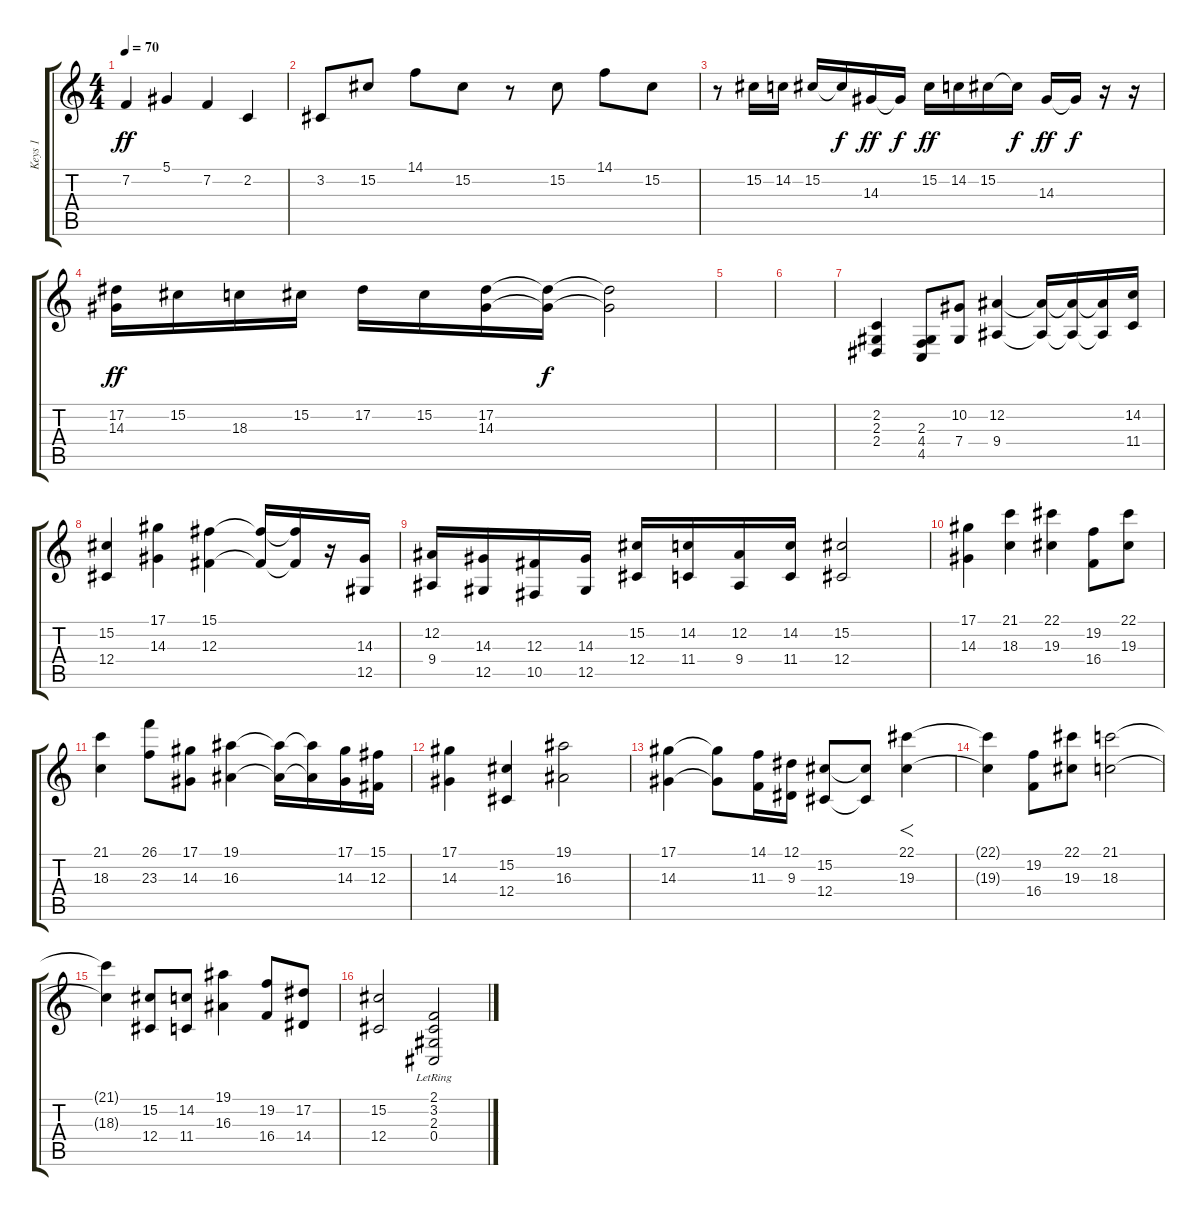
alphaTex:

\track ("Keys 1" "Keys 1") {instrument stringensemble1}
\staff {score tabs}
\tuning (Eb4 Bb3 Gb3 Db3 Ab2 Eb2) {hide}
\ts (4 4)
\tempo 70
\clef g2
\ks c
7.2.4{dy ff} 5.1.4 7.2.4 2.2.4 |
3.2.8 15.2.8 14.1.8 15.2.8 r.8 15.2.8 14.1.8 15.2.8 |
r.8 15.2.16 14.2.16 15.2.16 15.2{t}.16{dy f} 14.3.16{dy ff} 14.3{t}.16{dy f} 15.2.16{dy ff} 14.2.16 15.2.16 15.2{t}.16{dy f} 14.3.16{dy ff} 14.3{t}.16{dy f} r.16 r.16 |
(17.2 14.3).16{dy ff} 15.2.16 18.3.16 15.2.16 17.2.16 15.2.16 (17.2 14.3).16 (17.2{t} 14.3{t}).16{dy f} (17.2{t} 14.3{t}).2 |
|
|
(2.2 2.3 2.4).4 (2.3 4.4 4.5).8 (10.2 7.4).8 (12.2 9.4).4 (12.2{t} 9.4{t}).16 (12.2{t} 9.4{t}).16 (12.2{t} 9.4{t}).16 (14.2 11.4).16 |
(15.2 12.4).4 (17.1 14.3).4 (15.1 12.3).4 (15.1{t} 12.3{t}).16 (15.1{t} 12.3{t}).16 r.16 (14.3 12.5).16 |
(12.2 9.4).16 (14.3 12.5).16 (12.3 10.5).16 (14.3 12.5).16 (15.2 12.4).16 (14.2 11.4).16 (12.2 9.4).16 (14.2 11.4).16 (15.2 12.4).2 |
(17.1 14.3).4 (21.1 18.3).4 (22.1 19.3).4 (19.2 16.4).8 (22.1 19.3).8 |
(21.1 18.3).4 (26.1 23.3).8 (17.1 14.3).8 (19.1 16.3).4 (19.1{t} 16.3{t}).16 (19.1{t} 16.3{t}).16 (17.1 14.3).16 (15.1 12.3).16 |
(17.1 14.3).4 (15.2 12.4).4 (19.1 16.3).2 |
(17.1 14.3).4 (17.1{t} 14.3{t}).8 (14.1 11.3).16 (12.1 9.3).16 (15.2 12.4).8 (15.2{t} 12.4{t}).8 (22.1 19.3).4{f} |
(22.1{t} 19.3{t}).4 (19.2 16.4).8 (22.1 19.3).8 (21.1 18.3).2 |
(21.1{t} 18.3{t}).4 (15.2 12.4).8 (14.2 11.4).8 (19.1 16.3).4 (19.2 16.4).8 (17.2 14.4).8 |
(15.2 12.4).2 (2.1 3.2{lr} 2.3{lr} 0.4{lr}).2
